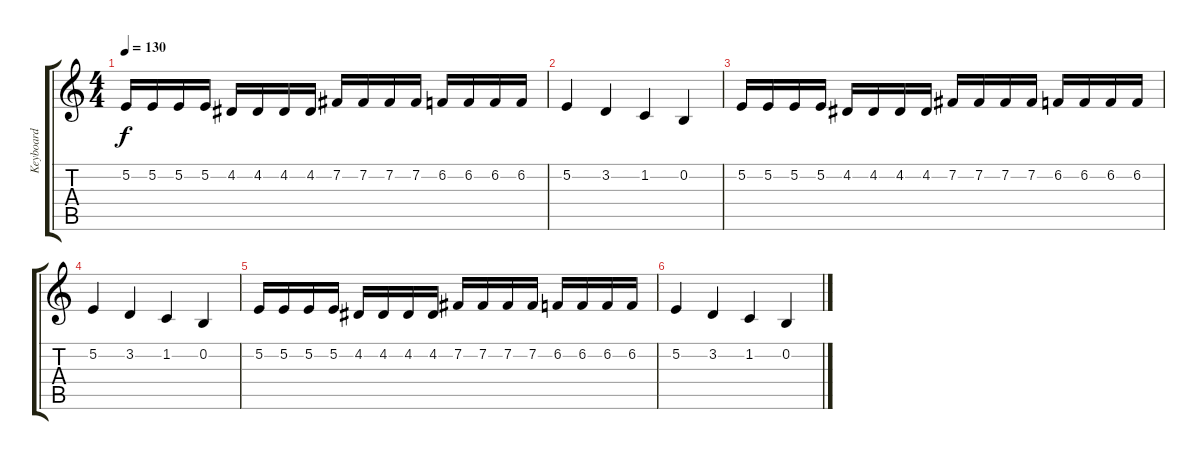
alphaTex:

\track ("Keyboard" "Keyboard") {instrument pad1newage}
\staff {score tabs}
\tuning (E4 B3 G3 D3 A2 E2) {hide}
\ts (4 4)
\tempo 130
\clef g2
\ks c
5.2.16{dy f} 5.2.16 5.2.16 5.2.16 4.2.16 4.2.16 4.2.16 4.2.16 7.2.16 7.2.16 7.2.16 7.2.16 6.2.16 6.2.16 6.2.16 6.2.16 |
5.2.4 3.2.4 1.2.4 0.2.4 |
5.2.16 5.2.16 5.2.16 5.2.16 4.2.16 4.2.16 4.2.16 4.2.16 7.2.16 7.2.16 7.2.16 7.2.16 6.2.16 6.2.16 6.2.16 6.2.16 |
5.2.4 3.2.4 1.2.4 0.2.4 |
5.2.16 5.2.16 5.2.16 5.2.16 4.2.16 4.2.16 4.2.16 4.2.16 7.2.16 7.2.16 7.2.16 7.2.16 6.2.16 6.2.16 6.2.16 6.2.16 |
5.2.4 3.2.4 1.2.4 0.2.4
